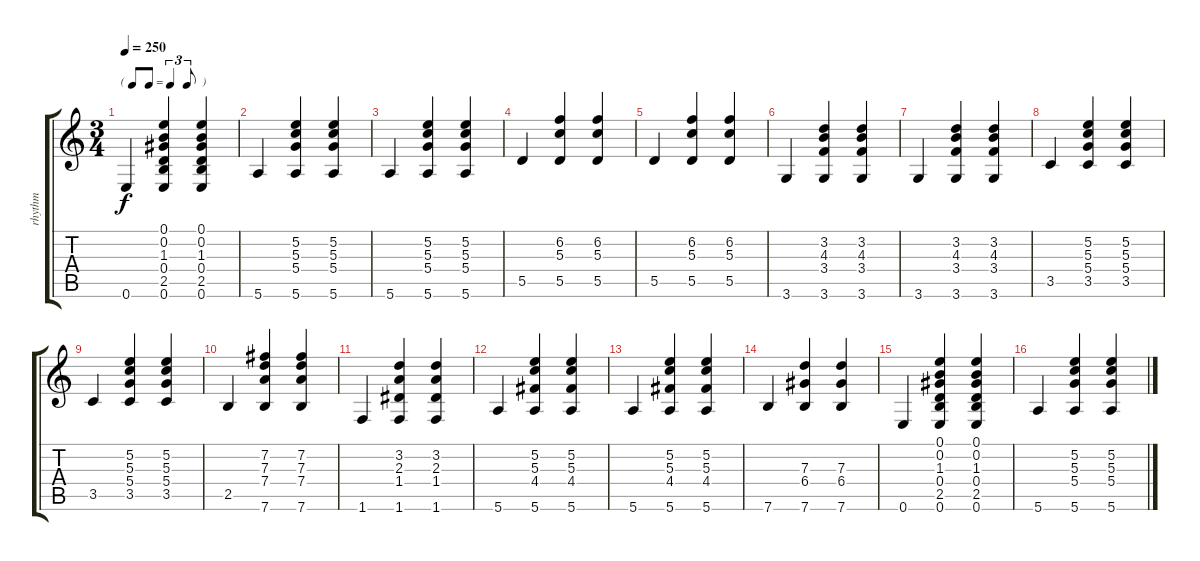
\track ("rhythm" "rhythm") {instrument acousticguitarnylon}
\staff {score tabs}
\tuning (E4 B3 G3 D3 A2 E2) {hide}
\ts (3 4)
\tf triplet8th
\tempo 250
\clef g2
\ks c
0.6.4{dy f} (0.1 0.2 1.3 0.4 2.5 0.6).4 (0.1 0.2 1.3 0.4 2.5 0.6).4 |
5.6.4 (5.2 5.3 5.4 5.6).4 (5.2 5.3 5.4 5.6).4 |
5.6.4 (5.2 5.3 5.4 5.6).4 (5.2 5.3 5.4 5.6).4 |
5.5.4 (6.2 5.3 5.5).4 (6.2 5.3 5.5).4 |
5.5.4 (6.2 5.3 5.5).4 (6.2 5.3 5.5).4 |
3.6.4 (3.2 4.3 3.4 3.6).4 (3.2 4.3 3.4 3.6).4 |
3.6.4 (3.2 4.3 3.4 3.6).4 (3.2 4.3 3.4 3.6).4 |
3.5.4 (5.2 5.3 5.4 3.5).4 (5.2 5.3 5.4 3.5).4 |
3.5.4 (5.2 5.3 5.4 3.5).4 (5.2 5.3 5.4 3.5).4 |
2.5.4 (7.2 7.3 7.4 7.6).4 (7.2 7.3 7.4 7.6).4 |
1.6.4 (3.2 2.3 1.4 1.6).4 (3.2 2.3 1.4 1.6).4 |
5.6.4 (5.2 5.3 4.4 5.6).4 (5.2 5.3 4.4 5.6).4 |
5.6.4 (5.2 5.3 4.4 5.6).4 (5.2 5.3 4.4 5.6).4 |
7.6.4 (7.3 6.4 7.6).4 (7.3 6.4 7.6).4 |
0.6.4 (0.1 0.2 1.3 0.4 2.5 0.6).4 (0.1 0.2 1.3 0.4 2.5 0.6).4 |
5.6.4 (5.2 5.3 5.4 5.6).4 (5.2 5.3 5.4 5.6).4
